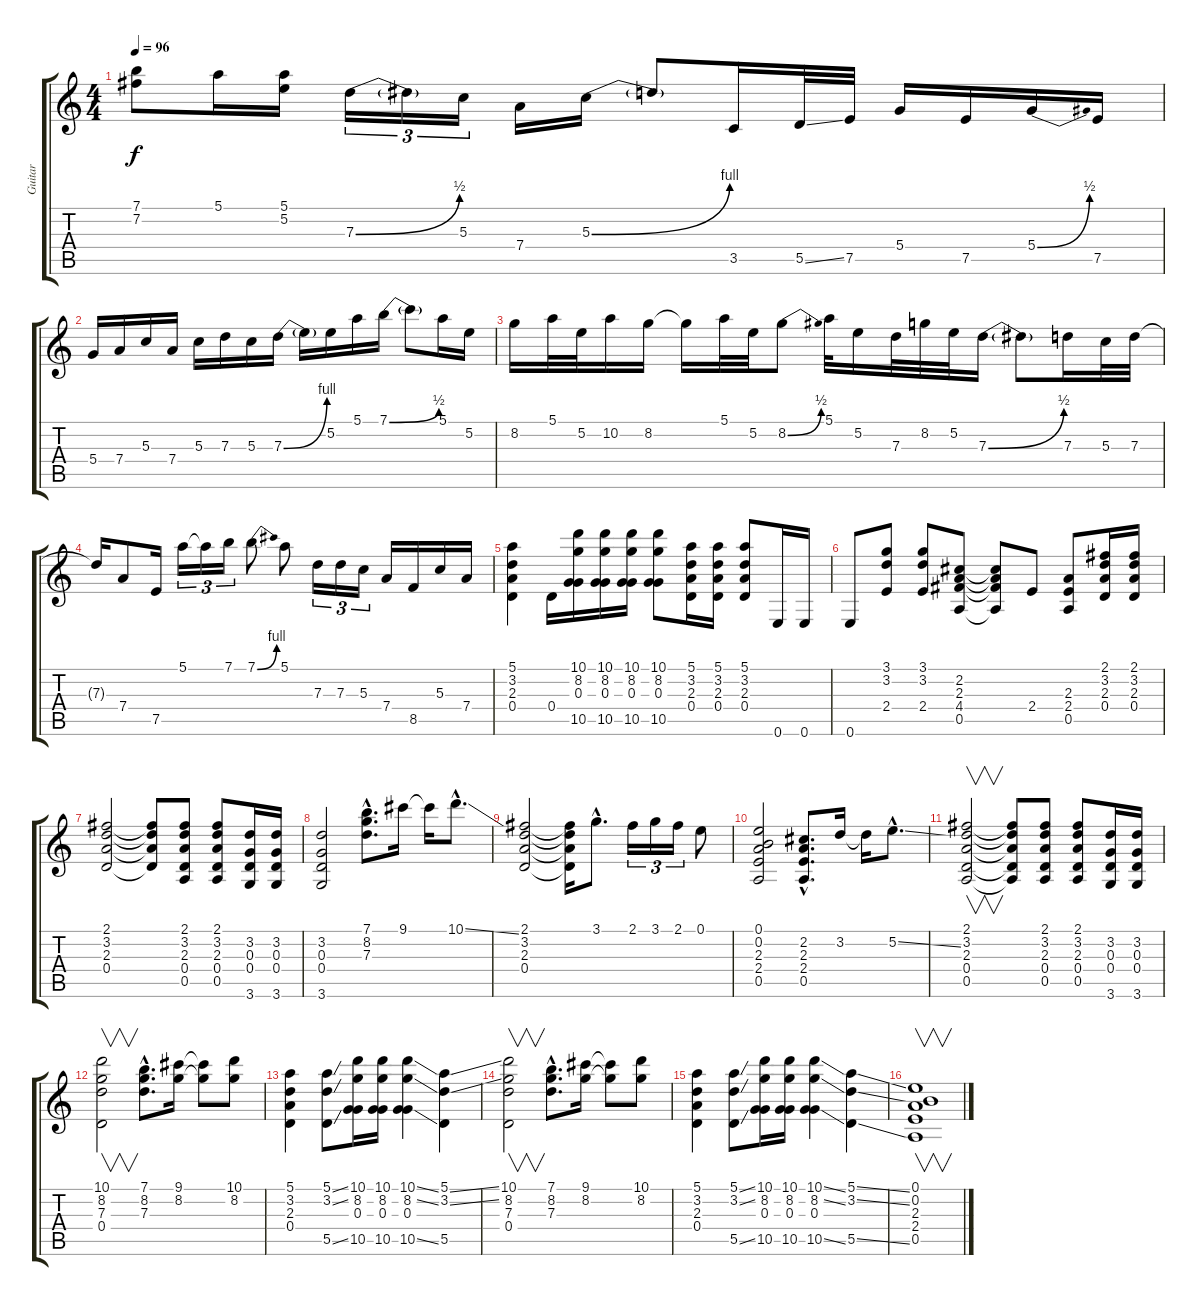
\track ("Guitar" "Guitar") {instrument distortionguitar}
\staff {score tabs}
\tuning (E4 B3 G3 D3 A2 E2) {hide}
\ts (4 4)
\tempo 96
\clef g2
\ks c
(7.1{t} 7.2{t}).8{dy f} 5.1.16 (5.1 5.2).16 7.3{be (bend 0 0 60 2)}.16{tu (3 2)} 7.3{t}.16{tu (3 2)} 5.3.16{tu (3 2)} 7.4.16 5.3{be (bend 0 0 60 4)}.16 5.3{t}.8 3.5.16 5.5{ss}.32 7.5.32 5.4.16 7.5.16 5.4{be (bend 0 0 60 2)}.16 7.5.16 |
5.4.16 7.4.16 5.3.16 7.4.16 5.3.16 7.3.16 5.3.16 7.3{be (bend 0 0 60 4)}.16 7.3{t}.16 5.2.16 5.1.16 7.1{be (bend 0 0 60 2)}.16 7.1{t}.8 5.1.16 5.2.16 |
8.2.16 5.1.32 5.2.32 10.2.16 8.2.16 8.2{t}.16 5.1.32 5.2.32 8.2{be (bend 0 0 60 2)}.8 5.1.32 5.2.16 7.3.32 8.2.32 5.2.32 7.3{be (bend 0 0 60 2)}.16 7.3{t}.8 7.3.16 5.3.32 7.3.32 |
7.3{t}.16 7.4.8 7.5.16 5.1.16{tu (3 2)} 5.1{t}.16{tu (3 2)} 7.1.16{tu (3 2)} 7.1{be (bend 0 0 60 4)}.8 5.1.8 7.3.16{tu (3 2)} 7.3.16{tu (3 2)} 5.3.16{tu (3 2)} 7.4.16 8.5.16 5.3.16 7.4.16 |
(5.1 3.2 2.3 0.4).4 0.4.16 (10.1 8.2 0.3 10.5).16 (10.1 8.2 0.3 10.5).16 (10.1 8.2 0.3 10.5).16 (10.1 8.2 0.3 10.5).8 (5.1 3.2 2.3 0.4).16 (5.1 3.2 2.3 0.4).16 (5.1 3.2 2.3 0.4).8 0.6.16 0.6.16 |
0.6.8 (3.1 3.2 2.4).8 (3.1 3.2 2.4).8 (2.2 2.3 4.4 0.5).8 (2.2{t} 2.3{t} 4.4{t} 0.5{t}).8 2.4.8 (2.3 2.4 0.5).8 (2.1 3.2 2.3 0.4).16 (2.1 3.2 2.3 0.4).16 |
(2.1 3.2 2.3 0.4).2 (2.1{t} 3.2{t} 2.3{t} 0.4{t}).8 (2.1 3.2 2.3 0.4 0.5).8 (2.1 3.2 2.3 0.4 0.5).8 (3.2 0.3 0.4 3.6).16 (3.2 0.3 0.4 3.6).16 |
(3.2 0.3 0.4 3.6).2 (7.1{hac} 8.2{hac} 7.3{hac}).8{d} 9.1.16 9.1{t}.16 10.1{ss hac}.8{d} |
(2.1 3.2 2.3 0.4).2 (2.1{t} 3.2{t} 2.3{t} 0.4{t}).16 3.1{hac}.8{d} 2.1.16{tu (3 2)} 3.1.16{tu (3 2)} 2.1.16{tu (3 2)} 0.1.8 |
(0.1 0.2 2.3 2.4 0.5).2 (2.2{hac} 2.3{hac} 2.4{hac} 0.5{hac}).8{d} 3.2.16 3.2{t}.16 5.2{ss hac}.8{d} |
(2.1 3.2 2.3 0.4 0.5).2{v} (2.1{t} 3.2{t} 2.3{t} 0.4{t} 0.5{t}).8 (2.1 3.2 2.3 0.4 0.5).8 (2.1 3.2 2.3 0.4 0.5).8 (3.2 0.3 0.4 3.6).16 (3.2 0.3 0.4 3.6).16 |
(10.1 8.2 7.3 0.4).2{v} (7.1{hac} 8.2{hac} 7.3{hac}).8{d} (9.1 8.2).16 (9.1{t} 8.2{t}).8 (10.1 8.2).8 |
(5.1 3.2 2.3 0.4).4 (5.1{ss} 3.2{ss} 5.5{ss}).8 (10.1 8.2 0.3 10.5).16 (10.1 8.2 0.3 10.5).16 (10.1{ss} 8.2{ss} 0.3 10.5{ss}).4 (5.1{ss} 3.2{ss} 5.5).4 |
(10.1 8.2 7.3 0.4).2{v} (7.1{hac} 8.2{hac} 7.3{hac}).8{d} (9.1 8.2).16 (9.1{t} 8.2{t}).8 (10.1 8.2).8 |
(5.1 3.2 2.3 0.4).4 (5.1{ss} 3.2{ss} 5.5{ss}).8 (10.1 8.2 0.3 10.5).16 (10.1 8.2 0.3 10.5).16 (10.1{ss} 8.2{ss} 0.3 10.5{ss}).4 (5.1{ss} 3.2{ss} 5.5{ss}).4 |
(0.1 0.2 2.3 2.4 0.5).1{v}
